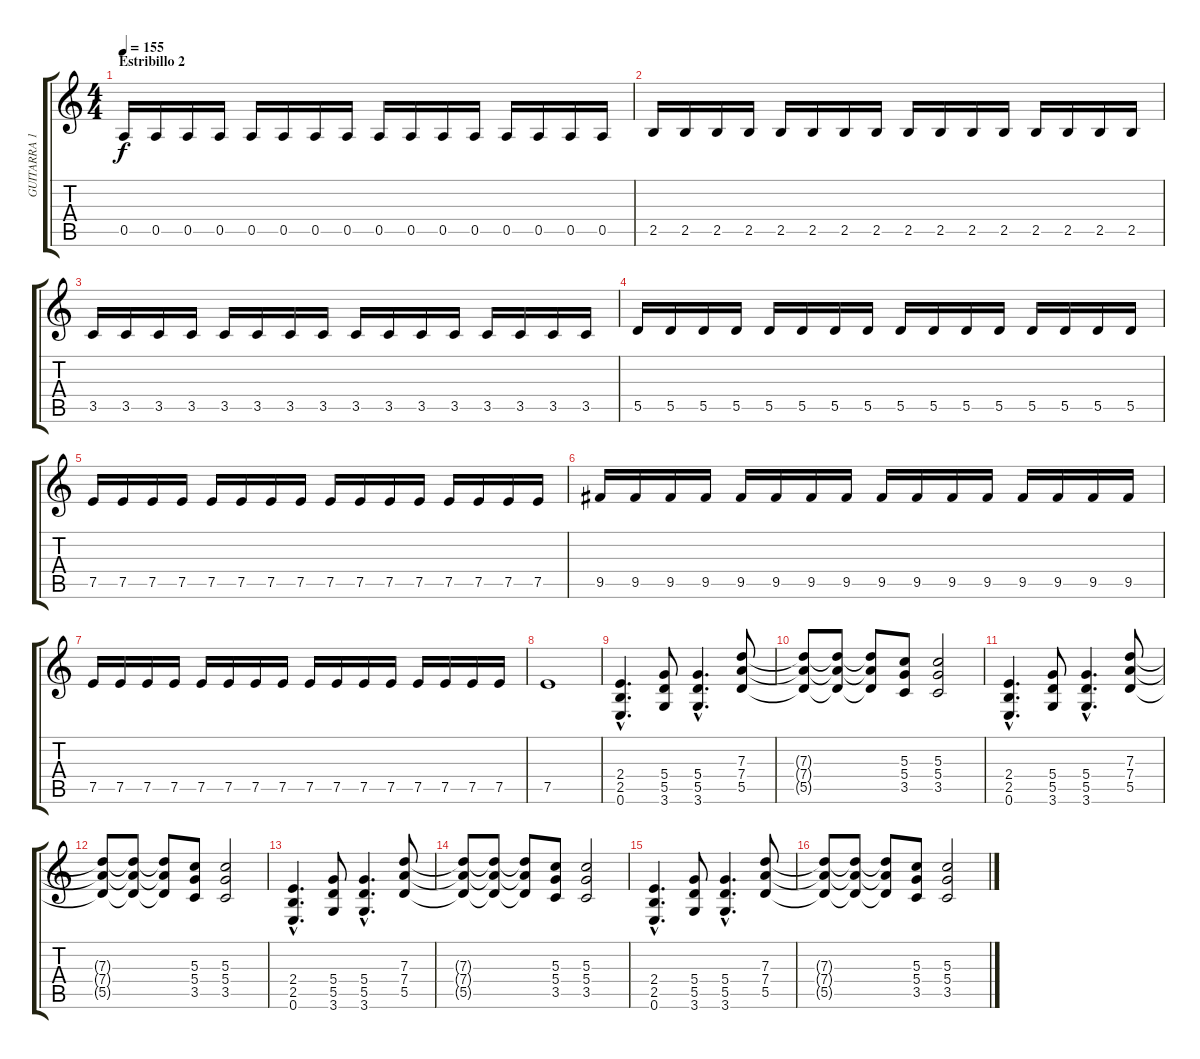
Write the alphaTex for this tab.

\track ("GUITARRA 1" "GUITARRA 1") {instrument distortionguitar}
\staff {score tabs}
\tuning (E4 B3 G3 D3 A2 E2) {hide}
\ts (4 4)
\section ("" "Estribillo 2")
\tempo 155
\clef g2
\ks c
0.5.16{dy f} 0.5.16 0.5.16 0.5.16 0.5.16 0.5.16 0.5.16 0.5.16 0.5.16 0.5.16 0.5.16 0.5.16 0.5.16 0.5.16 0.5.16 0.5.16 |
2.5.16 2.5.16 2.5.16 2.5.16 2.5.16 2.5.16 2.5.16 2.5.16 2.5.16 2.5.16 2.5.16 2.5.16 2.5.16 2.5.16 2.5.16 2.5.16 |
3.5.16 3.5.16 3.5.16 3.5.16 3.5.16 3.5.16 3.5.16 3.5.16 3.5.16 3.5.16 3.5.16 3.5.16 3.5.16 3.5.16 3.5.16 3.5.16 |
5.5.16 5.5.16 5.5.16 5.5.16 5.5.16 5.5.16 5.5.16 5.5.16 5.5.16 5.5.16 5.5.16 5.5.16 5.5.16 5.5.16 5.5.16 5.5.16 |
7.5.16 7.5.16 7.5.16 7.5.16 7.5.16 7.5.16 7.5.16 7.5.16 7.5.16 7.5.16 7.5.16 7.5.16 7.5.16 7.5.16 7.5.16 7.5.16 |
9.5.16 9.5.16 9.5.16 9.5.16 9.5.16 9.5.16 9.5.16 9.5.16 9.5.16 9.5.16 9.5.16 9.5.16 9.5.16 9.5.16 9.5.16 9.5.16 |
7.5.16 7.5.16 7.5.16 7.5.16 7.5.16 7.5.16 7.5.16 7.5.16 7.5.16 7.5.16 7.5.16 7.5.16 7.5.16 7.5.16 7.5.16 7.5.16 |
7.5.1 |
(2.4{hac} 2.5{hac} 0.6{hac}).4{d} (5.4 5.5 3.6).8 (5.4{hac} 5.5{hac} 3.6{hac}).4{d} (7.3 7.4 5.5).8 |
(7.3{t} 7.4{t} 5.5{t}).8 (7.3{t} 7.4{t} 5.5{t}).8 (7.3{t} 7.4{t} 5.5{t}).8 (5.3 5.4 3.5).8 (5.3 5.4 3.5).2 |
(2.4{hac} 2.5{hac} 0.6{hac}).4{d} (5.4 5.5 3.6).8 (5.4{hac} 5.5{hac} 3.6{hac}).4{d} (7.3 7.4 5.5).8 |
(7.3{t} 7.4{t} 5.5{t}).8 (7.3{t} 7.4{t} 5.5{t}).8 (7.3{t} 7.4{t} 5.5{t}).8 (5.3 5.4 3.5).8 (5.3 5.4 3.5).2 |
(2.4{hac} 2.5{hac} 0.6{hac}).4{d} (5.4 5.5 3.6).8 (5.4{hac} 5.5{hac} 3.6{hac}).4{d} (7.3 7.4 5.5).8 |
(7.3{t} 7.4{t} 5.5{t}).8 (7.3{t} 7.4{t} 5.5{t}).8 (7.3{t} 7.4{t} 5.5{t}).8 (5.3 5.4 3.5).8 (5.3 5.4 3.5).2 |
(2.4{hac} 2.5{hac} 0.6{hac}).4{d} (5.4 5.5 3.6).8 (5.4{hac} 5.5{hac} 3.6{hac}).4{d} (7.3 7.4 5.5).8 |
(7.3{t} 7.4{t} 5.5{t}).8 (7.3{t} 7.4{t} 5.5{t}).8 (7.3{t} 7.4{t} 5.5{t}).8 (5.3 5.4 3.5).8 (5.3 5.4 3.5).2
